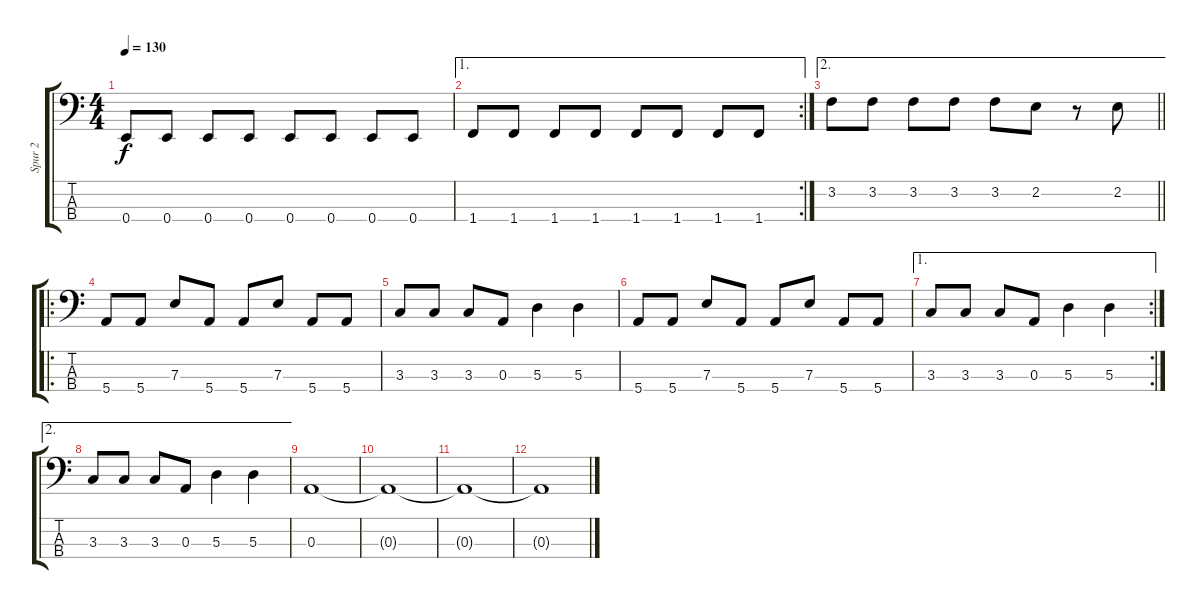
\track ("Spur 2" "Spur 2") {instrument electricbassfinger}
\staff {score tabs}
\tuning (G2 D2 A1 E1) {hide}
\ts (4 4)
\tempo 130
\clef f4
\ks c
0.4.8{dy f} 0.4.8 0.4.8 0.4.8 0.4.8 0.4.8 0.4.8 0.4.8 |
\ae 1
\rc 2
1.4.8 1.4.8 1.4.8 1.4.8 1.4.8 1.4.8 1.4.8 1.4.8 |
\ae 2
\barLineRight lightlight
3.2.8 3.2.8 3.2.8 3.2.8 3.2.8 2.2.8 r.8 2.2.8 |
\ro
5.4.8 5.4.8 7.3.8 5.4.8 5.4.8 7.3.8 5.4.8 5.4.8 |
3.3.8 3.3.8 3.3.8 0.3.8 5.3.4 5.3.4 |
5.4.8 5.4.8 7.3.8 5.4.8 5.4.8 7.3.8 5.4.8 5.4.8 |
\ae 1
\rc 2
3.3.8 3.3.8 3.3.8 0.3.8 5.3.4 5.3.4 |
\ae 2
3.3.8 3.3.8 3.3.8 0.3.8 5.3.4 5.3.4 |
0.3.1 |
0.3{t}.1 |
0.3{t}.1 |
0.3{t}.1
